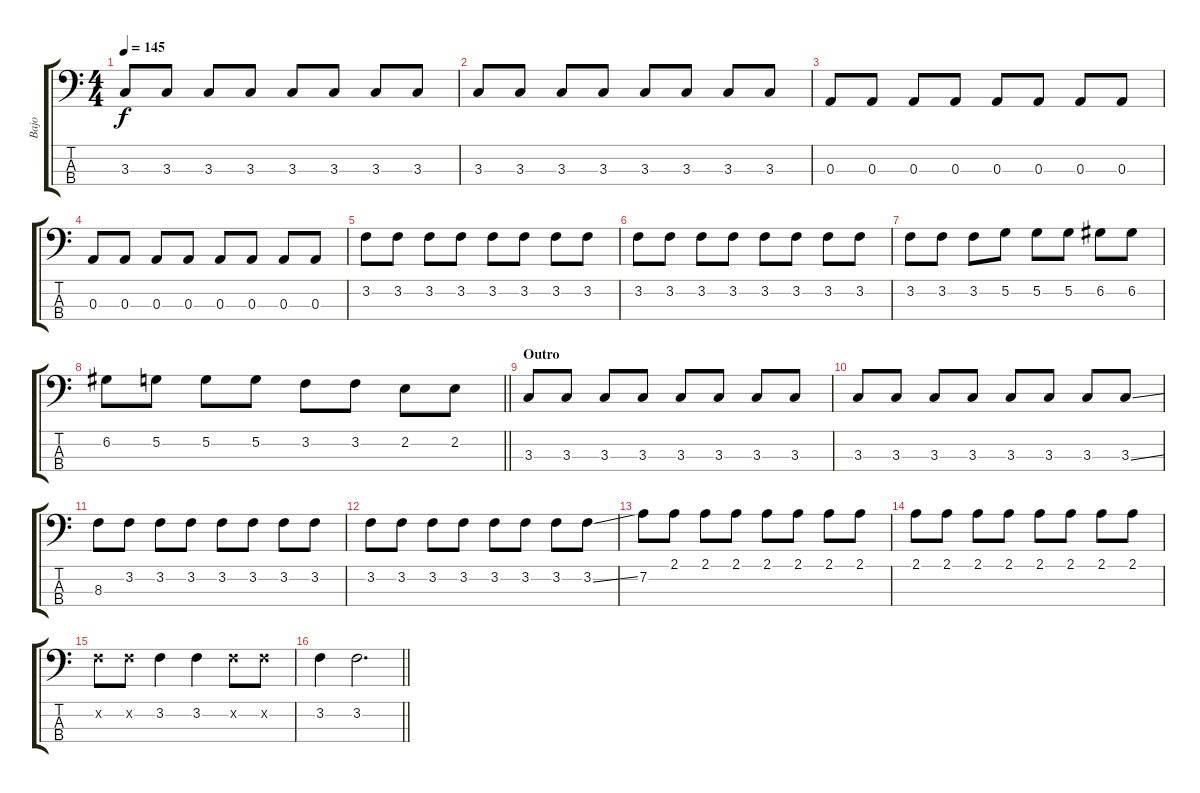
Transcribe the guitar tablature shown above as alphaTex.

\track ("Bajo" "Bajo") {instrument electricbassfinger}
\staff {score tabs}
\tuning (G2 D2 A1 E1) {hide}
\ts (4 4)
\tempo 145
\clef f4
\ks c
3.3.8{dy f} 3.3.8 3.3.8 3.3.8 3.3.8 3.3.8 3.3.8 3.3.8 |
3.3.8 3.3.8 3.3.8 3.3.8 3.3.8 3.3.8 3.3.8 3.3.8 |
0.3.8 0.3.8 0.3.8 0.3.8 0.3.8 0.3.8 0.3.8 0.3.8 |
0.3.8 0.3.8 0.3.8 0.3.8 0.3.8 0.3.8 0.3.8 0.3.8 |
3.2.8 3.2.8 3.2.8 3.2.8 3.2.8 3.2.8 3.2.8 3.2.8 |
3.2.8 3.2.8 3.2.8 3.2.8 3.2.8 3.2.8 3.2.8 3.2.8 |
3.2.8 3.2.8 3.2.8 5.2.8 5.2.8 5.2.8 6.2.8 6.2.8 |
\barLineRight lightlight
6.2.8 5.2.8 5.2.8 5.2.8 3.2.8 3.2.8 2.2.8 2.2.8 |
\section ("" "Outro")
3.3.8 3.3.8 3.3.8 3.3.8 3.3.8 3.3.8 3.3.8 3.3.8 |
3.3.8 3.3.8 3.3.8 3.3.8 3.3.8 3.3.8 3.3.8 3.3{ss}.8 |
8.3.8 3.2.8 3.2.8 3.2.8 3.2.8 3.2.8 3.2.8 3.2.8 |
3.2.8 3.2.8 3.2.8 3.2.8 3.2.8 3.2.8 3.2.8 3.2{ss}.8 |
7.2.8 2.1.8 2.1.8 2.1.8 2.1.8 2.1.8 2.1.8 2.1.8 |
2.1.8 2.1.8 2.1.8 2.1.8 2.1.8 2.1.8 2.1.8 2.1.8 |
3.2{x}.8 3.2{x}.8 3.2.4 3.2.4 3.2{x}.8 3.2{x}.8 |
\barLineRight lightlight
3.2.4 3.2.2{d}
